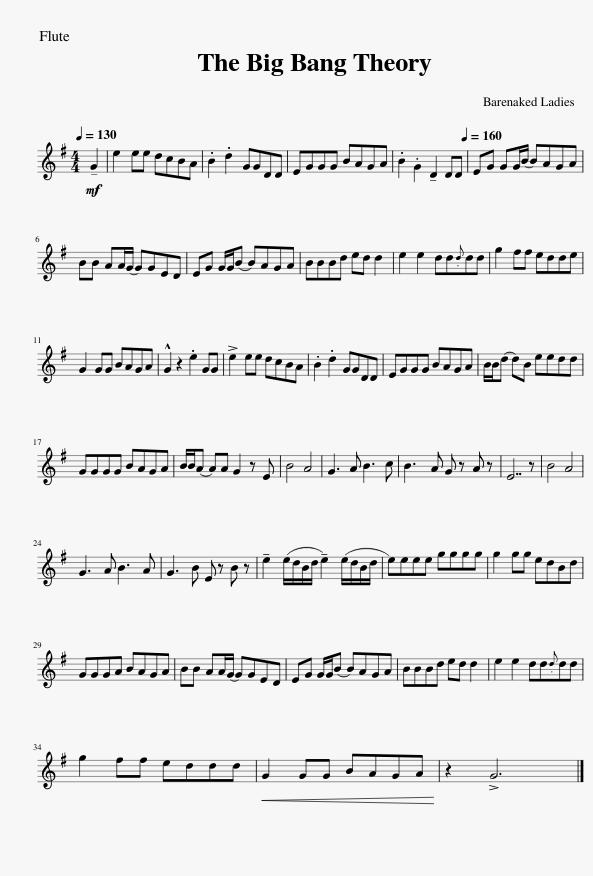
X:1
L:1/8
Q:1/4=130
M:4/4
I:linebreak $
K:G
V:1 treble
V:1
!mf! !tenuto!G2 | e2 ee dcBA | .B2 .d2 GGDD | EGGG BAGA | .B2 .G2 !tenuto!D2 DD | %5
[Q:1/4=160] EG GG/(B/ B)AGA |$ BB AA/(G/ G)GED | EG G/G/(B B)AGA | BBBd ed d2 | e2 e2 dd{.d}dd | %10
 g2 ff edde |$ G2 GG BAGA | !^!G2 z2 .e2 GG | !>!e2 ee dcBA | .B2 .d2 GGDD | %15
 EGGG BAGA | B/B/(d d)B eedd |$ GGGG BAGA | B/B/(A A)A G2 z E | B4 A4 | %20
 G3 A B3 c | B3 A G z A z | E7 z | B4 A4 |$ G3 A B3 A | %25
 G3 B E z B z | !tenuto!e2 (e/d/B/d/ !tenuto!e2) (e/d/B/d/ | e)eee gggg | g2 gg edBd |$ GGGA BAGA | %30
 BB AA/(G/ G)GED | EG G/G/(B B)AGA | BBBd ed d2 | e2 e2 dd{.d}dd |$ g2 ff eddd | %35
!<(! G2 GG BAGA!<)! | z2 !>!G6 |] %37
